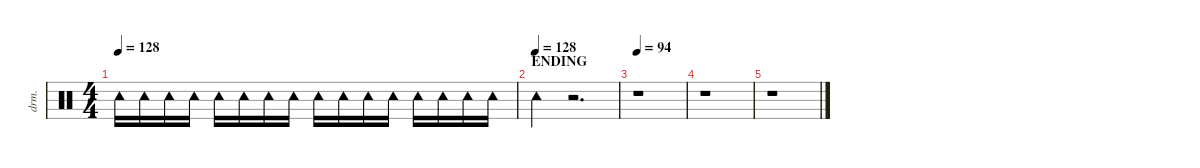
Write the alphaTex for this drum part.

\defaultSystemsLayout 4
\hideDynamics
\bracketExtendMode nobrackets
\otherSystemsTrackNameOrientation horizontal
\track ("Percussion" "drm.") {defaultSystemsLayout 8 instrument percussion}
\staff {score}
\articulation defaults
\ts (4 4)
\tempo 128
\clef neutral
\ks c "Tambourine (hit)".16{dy f beam Down} "Tambourine (hit)".16{beam Down} "Tambourine (hit)".16{beam Down} "Tambourine (hit)".16{beam Down} "Tambourine (hit)".16{dy fff beam Down} "Tambourine (hit)".16{dy f beam Down} "Tambourine (hit)".16{beam Down} "Tambourine (hit)".16{beam Down} "Tambourine (hit)".16{beam Down} "Tambourine (hit)".16{beam Down} "Tambourine (hit)".16{beam Down} "Tambourine (hit)".16{beam Down} "Tambourine (hit)".16{dy fff beam Down} "Tambourine (hit)".16{dy f beam Down} "Tambourine (hit)".16{beam Down} "Tambourine (hit)".16{beam Down}
|
\section ("" "ENDING")
\tempo (128)
"Tambourine (hit)".4{beam Down} r.2{d beam Down} |
\tempo 94
r.1{beam Down} |
r.1{beam Down} |
r.1{beam Down}
